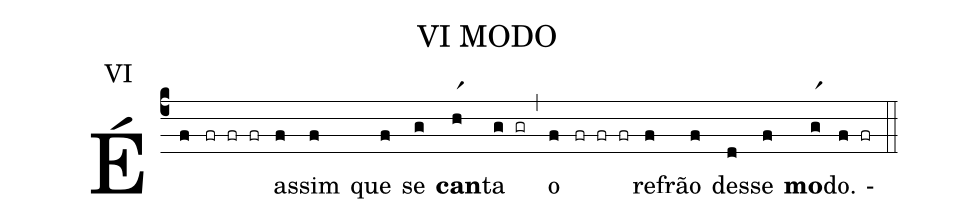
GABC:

name:VI MODO;
mode:6;
annotation: VI;
%%
(c4)É(f) (fr fr fr) as(f)sim(f) que(f) se(g) <b>can</b>(hr1)ta(g gr) (,) o(f) (fr fr fr) re(f)frão(f) des(d)se(f) <b>mo</b>(gr1)do. (f fr)(::Z)
